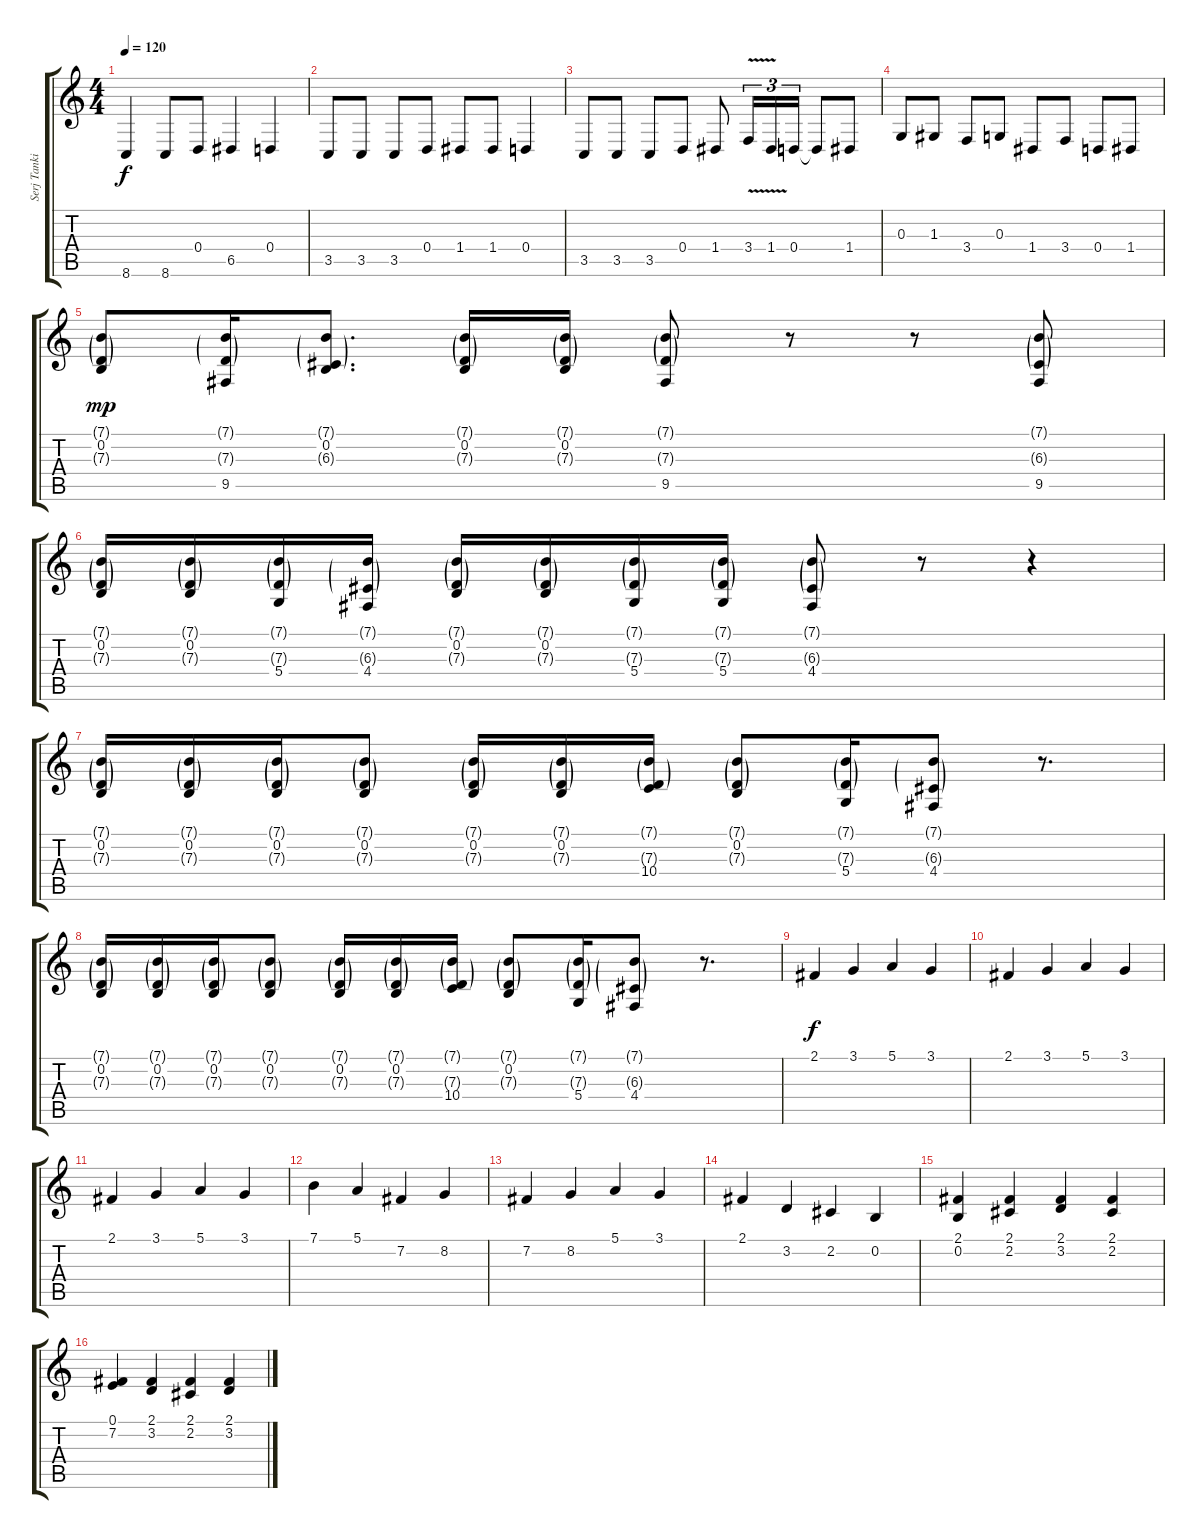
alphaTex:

\track ("Serj Tankian" "Serj Tanki") {instrument englishhorn}
\staff {score tabs}
\tuning (E4 B3 G3 D3 A2 E2) {hide}
\ts (4 4)
\tempo 120
\clef g2
\ks c
8.6.4{dy f} 8.6.8 0.4.8 6.5.4 0.4.4 |
3.5.8 3.5.8 3.5.8 0.4.8 1.4.8 1.4.8 0.4.4 |
3.5.8 3.5.8 3.5.8 0.4.8 1.4.8 3.4{v}.16{tu (3 2)} 1.4{v}.16{tu (3 2)} 0.4.16{tu (3 2)} 0.4{t}.8 1.4.8 |
0.3.8 1.3.8 3.4.8 0.3.8 1.4.8 3.4.8 0.4.8 1.4.8 |
(7.1{g} 0.2 7.3{g}).8{dy mp} (7.1{g} 7.3{g} 9.5).16 (7.1{g} 0.2 6.3{g}).8{d} (7.1{g} 0.2 7.3{g}).16 (7.1{g} 0.2 7.3{g}).16 (7.1{g} 7.3{g} 9.5).8 r.8 r.8 (7.1{g} 6.3{g} 9.5).8 |
(7.1{g} 0.2 7.3{g}).16 (7.1{g} 0.2 7.3{g}).16 (7.1{g} 7.3{g} 5.4).16 (7.1{g} 6.3{g} 4.4).16 (7.1{g} 0.2 7.3{g}).16 (7.1{g} 0.2 7.3{g}).16 (7.1{g} 7.3{g} 5.4).16 (7.1{g} 7.3{g} 5.4).16 (7.1{g} 6.3{g} 4.4).8 r.8 r.4 |
(7.1{g} 0.2 7.3{g}).16 (7.1{g} 0.2 7.3{g}).16 (7.1{g} 0.2 7.3{g}).16 (7.1{g} 0.2 7.3{g}).8 (7.1{g} 0.2 7.3{g}).16 (7.1{g} 0.2 7.3{g}).16 (7.1{g} 7.3{g} 10.4).16 (7.1{g} 0.2 7.3{g}).8 (7.1{g} 7.3{g} 5.4).16 (7.1{g} 6.3{g} 4.4).8 r.8{d} |
(7.1{g} 0.2 7.3{g}).16 (7.1{g} 0.2 7.3{g}).16 (7.1{g} 0.2 7.3{g}).16 (7.1{g} 0.2 7.3{g}).8 (7.1{g} 0.2 7.3{g}).16 (7.1{g} 0.2 7.3{g}).16 (7.1{g} 7.3{g} 10.4).16 (7.1{g} 0.2 7.3{g}).8 (7.1{g} 7.3{g} 5.4).16 (7.1{g} 6.3{g} 4.4).8 r.8{d} |
2.1.4{dy f} 3.1.4 5.1.4 3.1.4 |
2.1.4 3.1.4 5.1.4 3.1.4 |
2.1.4 3.1.4 5.1.4 3.1.4 |
7.1.4 5.1.4 7.2.4 8.2.4 |
7.2.4 8.2.4 5.1.4 3.1.4 |
2.1.4 3.2.4 2.2.4 0.2.4 |
(2.1 0.2).4 (2.1 2.2).4 (2.1 3.2).4 (2.1 2.2).4 |
(0.1 7.2).4 (2.1 3.2).4 (2.1 2.2).4 (2.1 3.2).4
